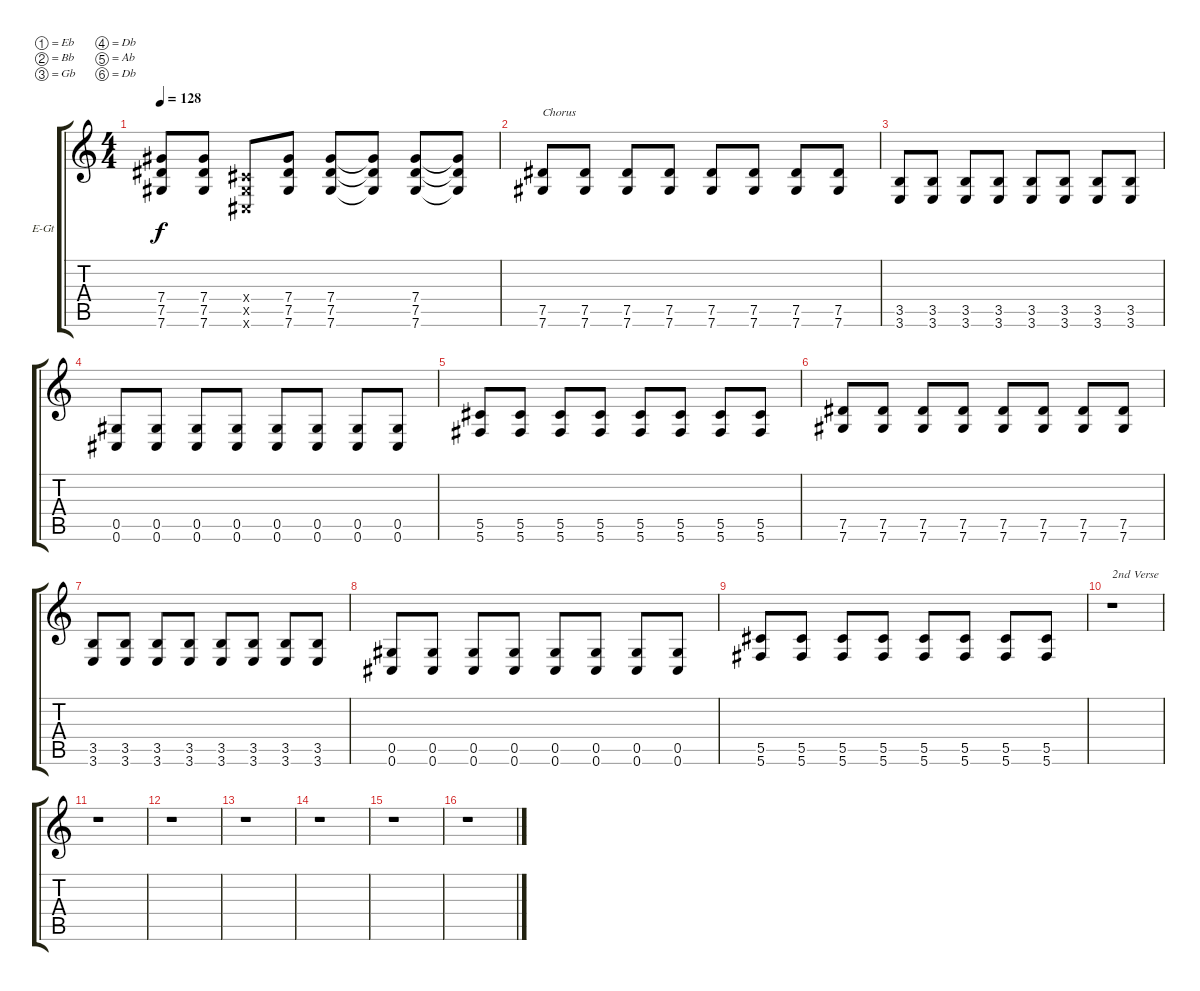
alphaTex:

\bracketExtendMode groupsimilarinstruments
\firstSystemTrackNameOrientation horizontal
\otherSystemsTrackNameOrientation horizontal
\track ("Guitar II" "E-Gt") {instrument distortionguitar}
\staff {score tabs}
\tuning (Eb4 Bb3 Gb3 Db3 Ab2 Db2)
\ts (4 4)
\tempo 128
\clef g2
\ks c
(7.4 7.5 7.6).8{dy f} (7.4 7.5 7.6).8 (0.4{x} 0.5{x} 0.6{x}).8 (7.4 7.5 7.6).8 (7.4 7.5 7.6).8 (7.4{t} 7.5{t} 7.6{t}).8 (7.4 7.5 7.6).8 (7.4{t} 7.5{t} 7.6{t}).8 |
(7.5 7.6).8{txt "Chorus"} (7.5 7.6).8 (7.5 7.6).8 (7.5 7.6).8 (7.5 7.6).8 (7.5 7.6).8 (7.5 7.6).8 (7.5 7.6).8 |
(3.5 3.6).8 (3.5 3.6).8 (3.5 3.6).8 (3.5 3.6).8 (3.5 3.6).8 (3.5 3.6).8 (3.5 3.6).8 (3.5 3.6).8 |
(0.5 0.6).8 (0.5 0.6).8 (0.5 0.6).8 (0.5 0.6).8 (0.5 0.6).8 (0.5 0.6).8 (0.5 0.6).8 (0.5 0.6).8 |
(5.5 5.6).8 (5.5 5.6).8 (5.5 5.6).8 (5.5 5.6).8 (5.5 5.6).8 (5.5 5.6).8 (5.5 5.6).8 (5.5 5.6).8 |
(7.5 7.6).8 (7.5 7.6).8 (7.5 7.6).8 (7.5 7.6).8 (7.5 7.6).8 (7.5 7.6).8 (7.5 7.6).8 (7.5 7.6).8 |
(3.5 3.6).8 (3.5 3.6).8 (3.5 3.6).8 (3.5 3.6).8 (3.5 3.6).8 (3.5 3.6).8 (3.5 3.6).8 (3.5 3.6).8 |
(0.5 0.6).8 (0.5 0.6).8 (0.5 0.6).8 (0.5 0.6).8 (0.5 0.6).8 (0.5 0.6).8 (0.5 0.6).8 (0.5 0.6).8 |
(5.5 5.6).8 (5.5 5.6).8 (5.5 5.6).8 (5.5 5.6).8 (5.5 5.6).8 (5.5 5.6).8 (5.5 5.6).8 (5.5 5.6).8 |
r.1{txt "2nd Verse"} |
r.1 |
r.1 |
r.1 |
r.1 |
r.1 |
r.1
